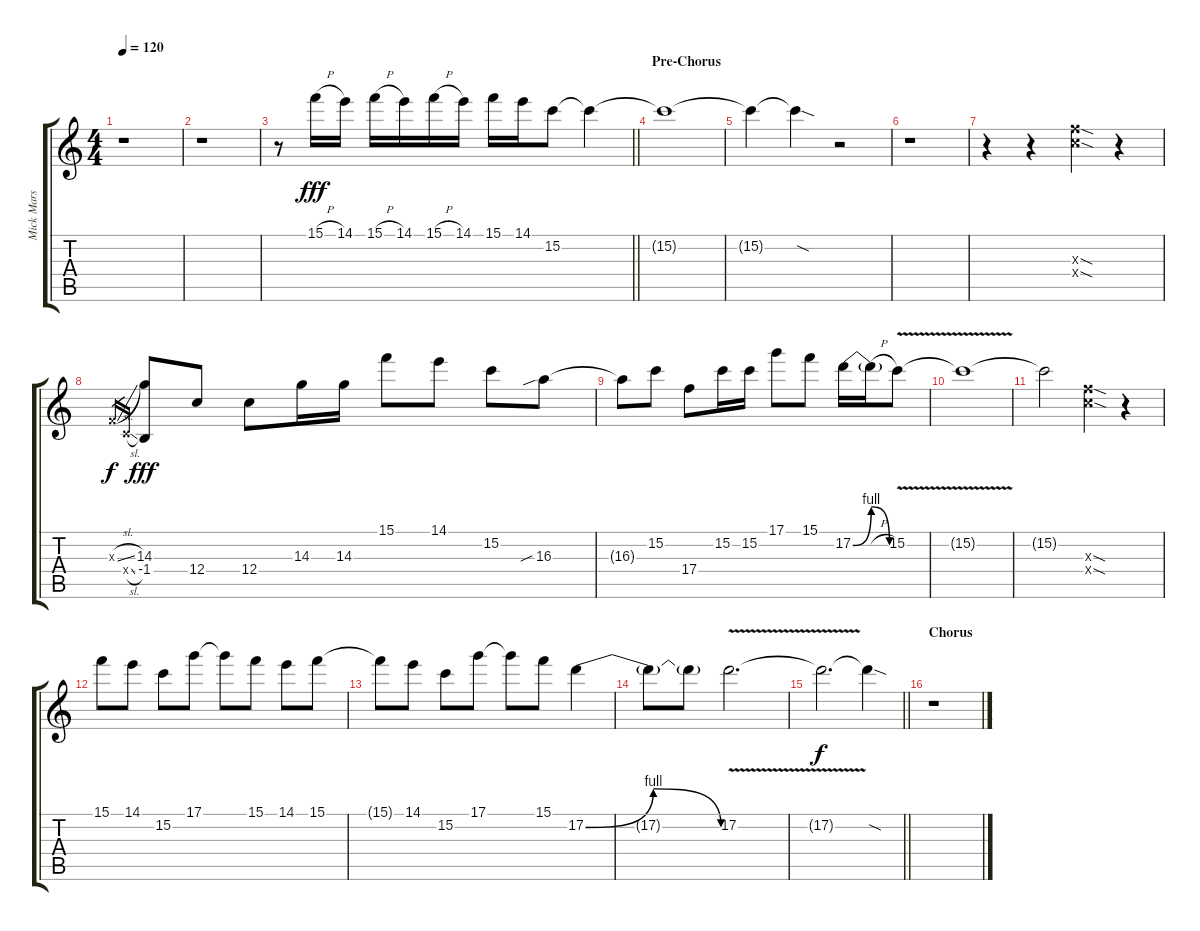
\track ("Mick Mars - Lead Guitar - Guitar I" "Mick Mars ") {instrument distortionguitar}
\staff {score tabs}
\tuning (D4 A3 F3 C3 G2 D2) {hide}
\ts (4 4)
\tempo 120
\clef g2
\ks c
r.1{dy fff} |
r.1 |
\barLineRight lightlight
r.8 15.1{h}.16 14.1.16 15.1{h}.16 14.1.16 15.1{h}.16 14.1.16 15.1.16 14.1.16 15.2.8 15.2{t}.4 |
\section ("" "Pre-Chorus")
15.2{t}.1 |
15.2{t}.4 15.2{sod t}.4 r.2 |
r.1 |
r.4 r.4 (12.3{sod x} 12.4{sod x}).4 r.4 |
0.3{sl x}.16{gr dy f} 0.4{sl x}.16{gr} (14.3 -1.4).8{dy fff} 12.4.8 12.4.8 14.3.16 14.3.16 15.1.8 14.1.8 15.2.8 16.3{sib}.8 |
16.3{t}.8 15.2.8 17.4.8 15.2.16 15.2.16 17.1.8 15.1.8 17.2{be (bendrelease 0 0 30 4 30 4 60 0)}.16 17.2{h t}.16 15.2{v}.8 |
15.2{t}.1 |
15.2{t}.2 (12.3{sod x} 12.4{sod x}).4 r.4 |
15.1.8 14.1.8 15.2.8 17.1.8 17.1{t}.8 15.1.8 14.1.8 15.1.8 |
15.1{t}.8 14.1.8 15.2.8 17.1.8 17.1{t}.8 15.1.8 17.2{be (bendrelease 0 0 15 4 56 4 60 0)}.4 |
17.2{t}.8 17.2{t}.8 17.2{v}.2{d} |
\barLineRight lightlight
17.2{t}.2{d dy f} 17.2{sod t}.4 |
\section ("" "Chorus")
r.1
